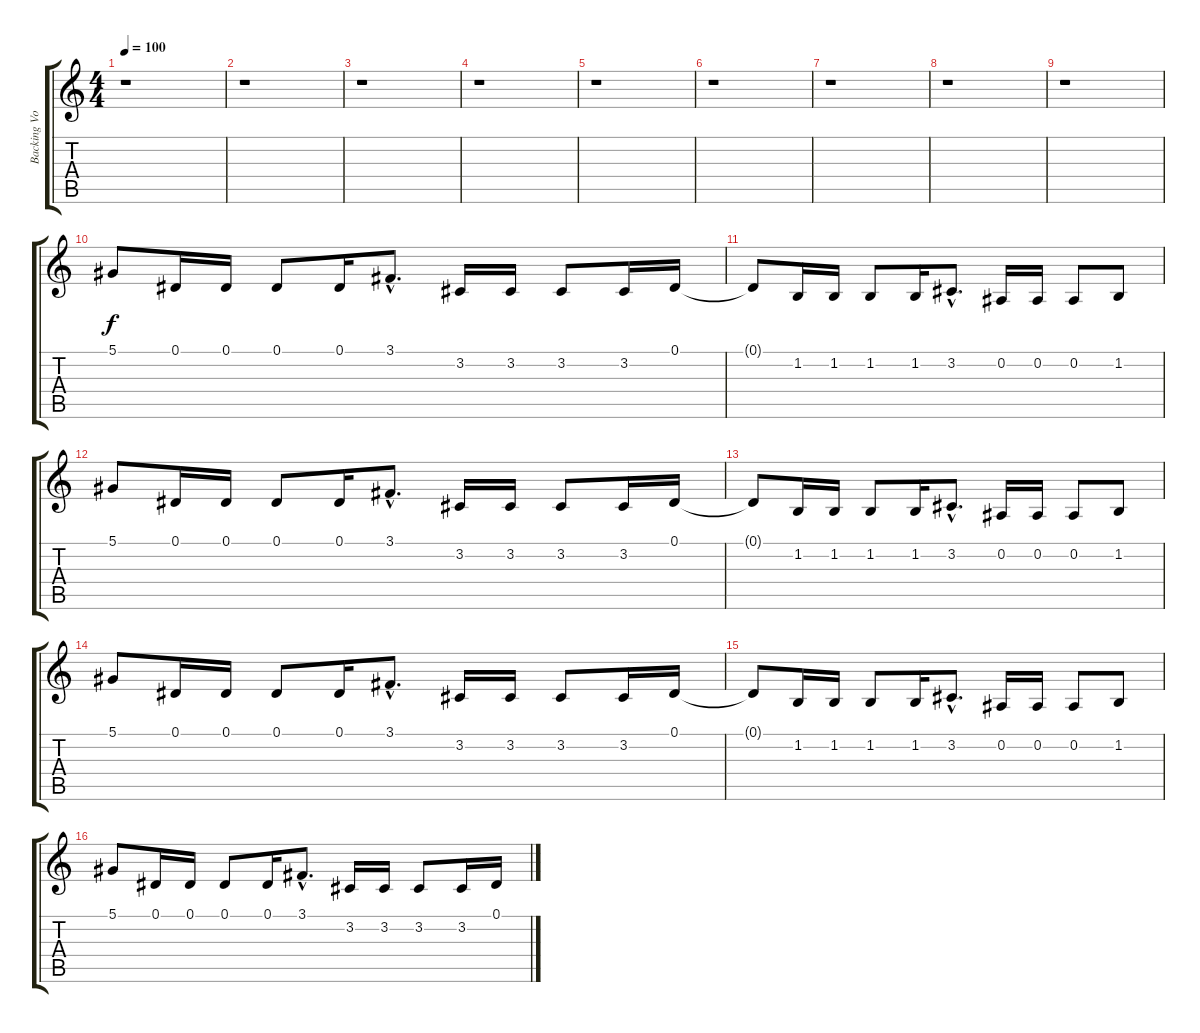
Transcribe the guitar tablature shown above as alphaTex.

\track ("Backing Vocals" "Backing Vo") {instrument choiraahs}
\staff {score tabs}
\tuning (Eb4 Bb3 Gb3 Db3 Ab2 Eb2) {hide}
\ts (4 4)
\tempo 100
\clef g2
\ks c
r.1{dy f instrument choiraahs} |
r.1 |
r.1 |
r.1 |
r.1 |
r.1 |
r.1 |
r.1 |
r.1 |
5.1.8 0.1.16 0.1.16 0.1.8 0.1.16 3.1{hac}.8{d} 3.2.16 3.2.16 3.2.8 3.2.16 0.1.16 |
0.1{t}.8 1.2.16 1.2.16 1.2.8 1.2.16 3.2{hac}.8{d} 0.2.16 0.2.16 0.2.8 1.2.8 |
5.1.8 0.1.16 0.1.16 0.1.8 0.1.16 3.1{hac}.8{d} 3.2.16 3.2.16 3.2.8 3.2.16 0.1.16 |
0.1{t}.8 1.2.16 1.2.16 1.2.8 1.2.16 3.2{hac}.8{d} 0.2.16 0.2.16 0.2.8 1.2.8 |
5.1.8 0.1.16 0.1.16 0.1.8 0.1.16 3.1{hac}.8{d} 3.2.16 3.2.16 3.2.8 3.2.16 0.1.16 |
0.1{t}.8 1.2.16 1.2.16 1.2.8 1.2.16 3.2{hac}.8{d} 0.2.16 0.2.16 0.2.8 1.2.8 |
5.1.8 0.1.16 0.1.16 0.1.8 0.1.16 3.1{hac}.8{d} 3.2.16 3.2.16 3.2.8 3.2.16 0.1.16
